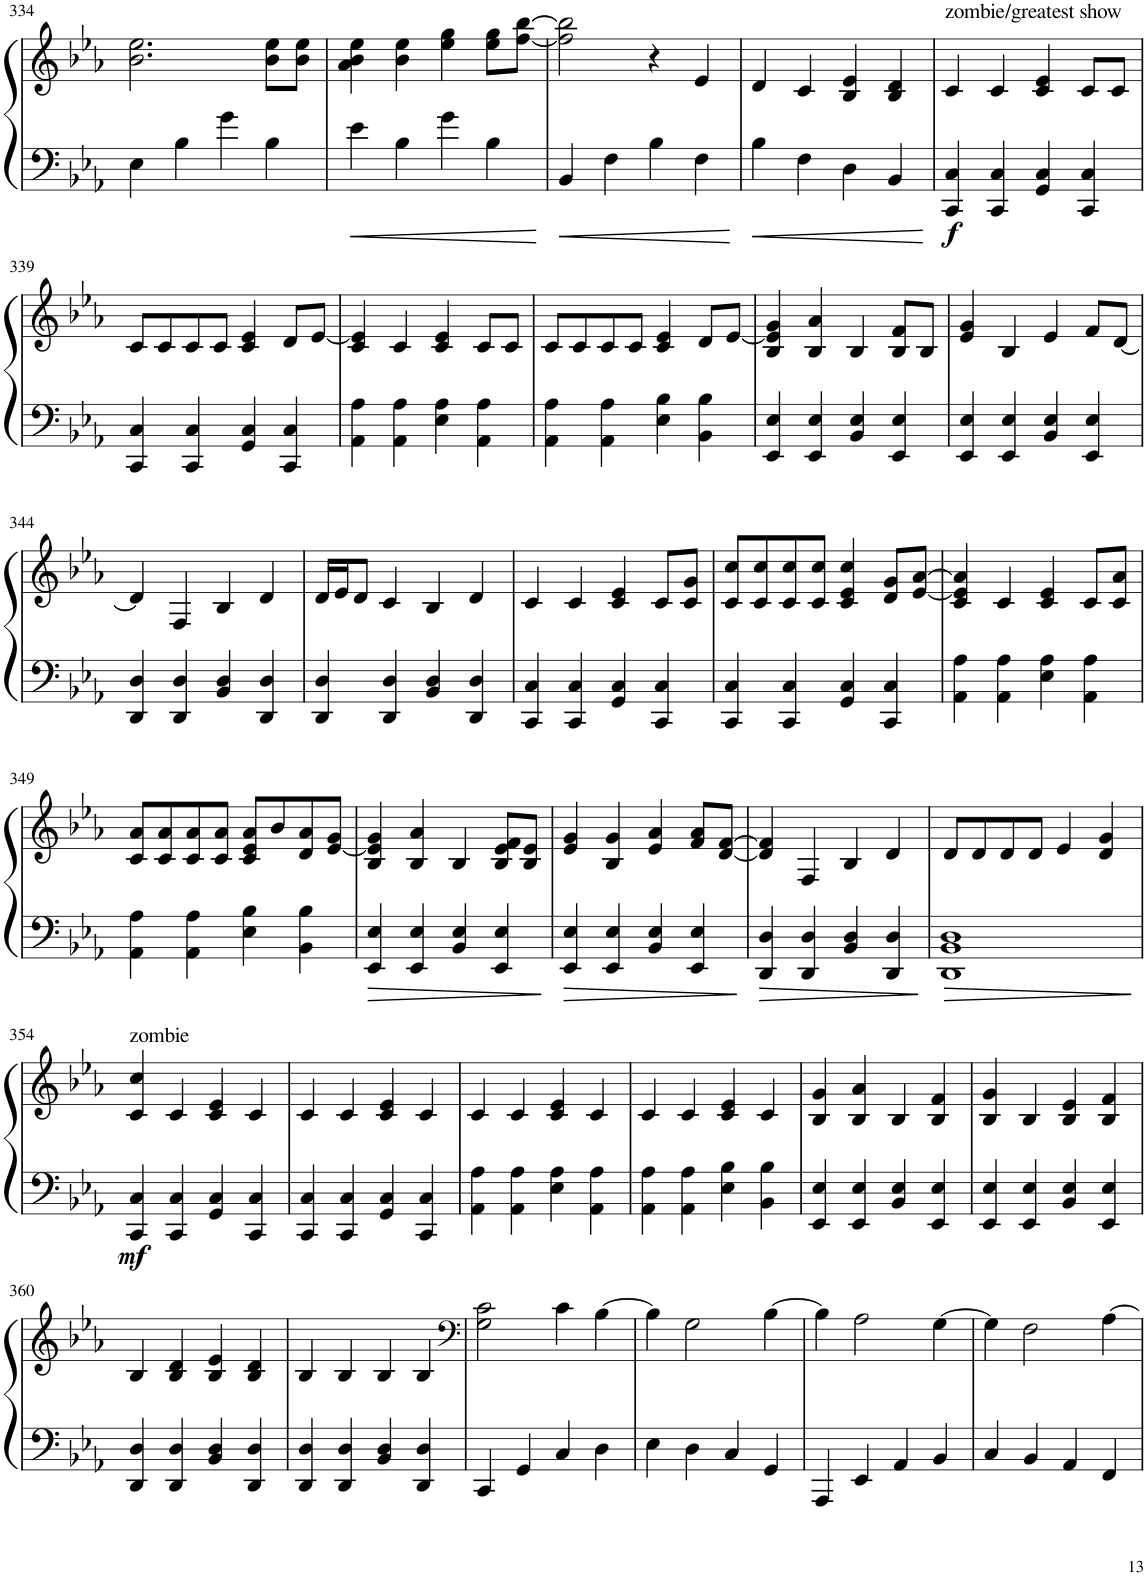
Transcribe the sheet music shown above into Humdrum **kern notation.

**kern	**kern	**dynam
*part1	*part1	*part1
*staff2	*staff1	*staff1/2
*I"Piano	*	*
*I'Pno.	*	*
!!LO:PB:g=z
*clefF4	*clefG2	*
*k[b-e-a-]	*k[b-e-a-]	*
*M4/4	*M4/4	*
=334	=334	=334
4E-\	2.b-\ 2.ee-\	.
4B-\	.	.
4g\	.	.
4B-\	8b-\ 8ee-\L	.
.	8b-\ 8ee-\J	.
=335	=335	=335
4e-\	4a-\ 4b-\ 4ee-\	.
4B-\	4b-\ 4ee-\	.
4g\	4ee-\ 4gg\	.
4B-\	8ee-\ 8gg\L	.
.	[8ff\ [8bb-\J	.
=336	=336	=336
4BB-/	2ff\] 2bb-\]	.
4F\	.	.
4B-\	4r	.
4F\	4e-/	.
=337	=337	=337
4B-\	4d/	.
4F\	4c/	.
4D\	4B-/ 4e-/	.
4BB-/	4B-/ 4d/	.
=338	=338	=338
!	!LO:TX:a:t=zombie/greatest show	!
!	!	!LO:DY:b=2
4CC/ 4C/	4c/	f
4CC/ 4C/	4c/	.
4GG/ 4C/	4c/ 4e-/	.
4CC/ 4C/	8c/L	.
.	8c/J	.
!!LO:LB:g=z
=339	=339	=339
4CC/ 4C/	8c/L	.
.	8c/	.
4CC/ 4C/	8c/	.
.	8c/J	.
4GG/ 4C/	4c/ 4e-/	.
4CC/ 4C/	8d/L	.
.	[8e-/J	.
=340	=340	=340
4AA-\ 4A-\	4c/ 4e-/]	.
4AA-\ 4A-\	4c/	.
4E-\ 4A-\	4c/ 4e-/	.
4AA-\ 4A-\	8c/L	.
.	8c/J	.
=341	=341	=341
4AA-\ 4A-\	8c/L	.
.	8c/	.
4AA-\ 4A-\	8c/	.
.	8c/J	.
4E-\ 4B-\	4c/ 4e-/	.
4BB-\ 4B-\	8d/L	.
.	[8e-/J	.
=342	=342	=342
4EE-/ 4E-/	4B-/ 4e-/] 4g/	.
4EE-/ 4E-/	4B-/ 4a-/	.
4BB-/ 4E-/	4B-/	.
4EE-/ 4E-/	8B-/ 8f/L	.
.	8B-/J	.
=343	=343	=343
4EE-/ 4E-/	4e-/ 4g/	.
4EE-/ 4E-/	4B-/	.
4BB-/ 4E-/	4e-/	.
4EE-/ 4E-/	8f/L	.
.	[8d/J	.
!!LO:LB:g=z
=344	=344	=344
4DD/ 4D/	4d/]	.
4DD/ 4D/	4F/	.
4BB-/ 4D/	4B-/	.
4DD/ 4D/	4d/	.
=345	=345	=345
4DD/ 4D/	16d/LL	.
.	16e-/J	.
.	8d/J	.
4DD/ 4D/	4c/	.
4BB-/ 4D/	4B-/	.
4DD/ 4D/	4d/	.
=346	=346	=346
4CC/ 4C/	4c/	.
4CC/ 4C/	4c/	.
4GG/ 4C/	4c/ 4e-/	.
4CC/ 4C/	8c/L	.
.	8c/ 8g/J	.
=347	=347	=347
4CC/ 4C/	8c/ 8cc/L	.
.	8c/ 8cc/	.
4CC/ 4C/	8c/ 8cc/	.
.	8c/ 8cc/J	.
4GG/ 4C/	4c/ 4e-/ 4cc/	.
4CC/ 4C/	8d/ 8g/L	.
.	[8e-/ [8a-/J	.
=348	=348	=348
4AA-\ 4A-\	4c/ 4e-/] 4a-/]	.
4AA-\ 4A-\	4c/	.
4E-\ 4A-\	4c/ 4e-/	.
4AA-\ 4A-\	8c/L	.
.	8c/ 8a-/J	.
!!LO:LB:g=z
=349	=349	=349
4AA-\ 4A-\	8c/ 8a-/L	.
.	8c/ 8a-/	.
4AA-\ 4A-\	8c/ 8a-/	.
.	8c/ 8a-/J	.
4E-\ 4B-\	8c/ 8e-/ 8a-/L	.
.	8b-/	.
4BB-\ 4B-\	8d/ 8a-/	.
.	[8e-/ 8g/J	.
=350	=350	=350
4EE-/ 4E-/	4B-/ 4e-/] 4g/	.
4EE-/ 4E-/	4B-/ 4a-/	.
4BB-/ 4E-/	4B-/	.
4EE-/ 4E-/	8B-/ 8e-/ 8f/L	.
.	8B-/ 8e-/J	.
=351	=351	=351
4EE-/ 4E-/	4e-/ 4g/	.
4EE-/ 4E-/	4B-/ 4g/	.
4BB-/ 4E-/	4e-/ 4a-/	.
4EE-/ 4E-/	8f/ 8a-/L	.
.	[8d/ [8f/J	.
=352	=352	=352
4DD/ 4D/	4d/] 4f/]	.
4DD/ 4D/	4F/	.
4BB-/ 4D/	4B-/	.
4DD/ 4D/	4d/	.
=353	=353	=353
1DD 1BB- 1D	8d/L	.
.	8d/	.
.	8d/	.
.	8d/J	.
.	4e-/	.
.	4d/ 4g/	.
!!LO:LB:g=z
=354	=354	=354
!	!LO:TX:a:t=zombie	!
!	!	!LO:DY:b=2
4CC/ 4C/	4c/ 4cc/	mf
4CC/ 4C/	4c/	.
4GG/ 4C/	4c/ 4e-/	.
4CC/ 4C/	4c/	.
=355	=355	=355
4CC/ 4C/	4c/	.
4CC/ 4C/	4c/	.
4GG/ 4C/	4c/ 4e-/	.
4CC/ 4C/	4c/	.
=356	=356	=356
4AA-\ 4A-\	4c/	.
4AA-\ 4A-\	4c/	.
4E-\ 4A-\	4c/ 4e-/	.
4AA-\ 4A-\	4c/	.
=357	=357	=357
4AA-\ 4A-\	4c/	.
4AA-\ 4A-\	4c/	.
4E-\ 4B-\	4c/ 4e-/	.
4BB-\ 4B-\	4c/	.
=358	=358	=358
4EE-/ 4E-/	4B-/ 4g/	.
4EE-/ 4E-/	4B-/ 4a-/	.
4BB-/ 4E-/	4B-/	.
4EE-/ 4E-/	4B-/ 4f/	.
=359	=359	=359
4EE-/ 4E-/	4B-/ 4g/	.
4EE-/ 4E-/	4B-/	.
4BB-/ 4E-/	4B-/ 4e-/	.
4EE-/ 4E-/	4B-/ 4f/	.
!!LO:LB:g=z
=360	=360	=360
4DD/ 4D/	4B-/	.
4DD/ 4D/	4B-/ 4d/	.
4BB-/ 4D/	4B-/ 4e-/	.
4DD/ 4D/	4B-/ 4d/	.
=361	=361	=361
4DD/ 4D/	4B-/	.
4DD/ 4D/	4B-/	.
4BB-/ 4D/	4B-/	.
4DD/ 4D/	4B-/	.
=362	=362	=362
*	*clefF4	*
4CC/	2G\ 2c\	.
4GG/	.	.
4C/	4c\	.
4D\	[4B-\	.
=363	=363	=363
4E-\	4B-\]	.
4D\	2G\	.
4C/	.	.
4GG/	[4B-\	.
=364	=364	=364
4AAA-/	4B-\]	.
4EE-/	2A-\	.
4AA-/	.	.
4BB-/	[4G\	.
=365	=365	=365
4C/	4G\]	.
4BB-/	2F\	.
4AA-/	.	.
4FF/	[4A-\	.
=	=	=
*-	*-	*-
